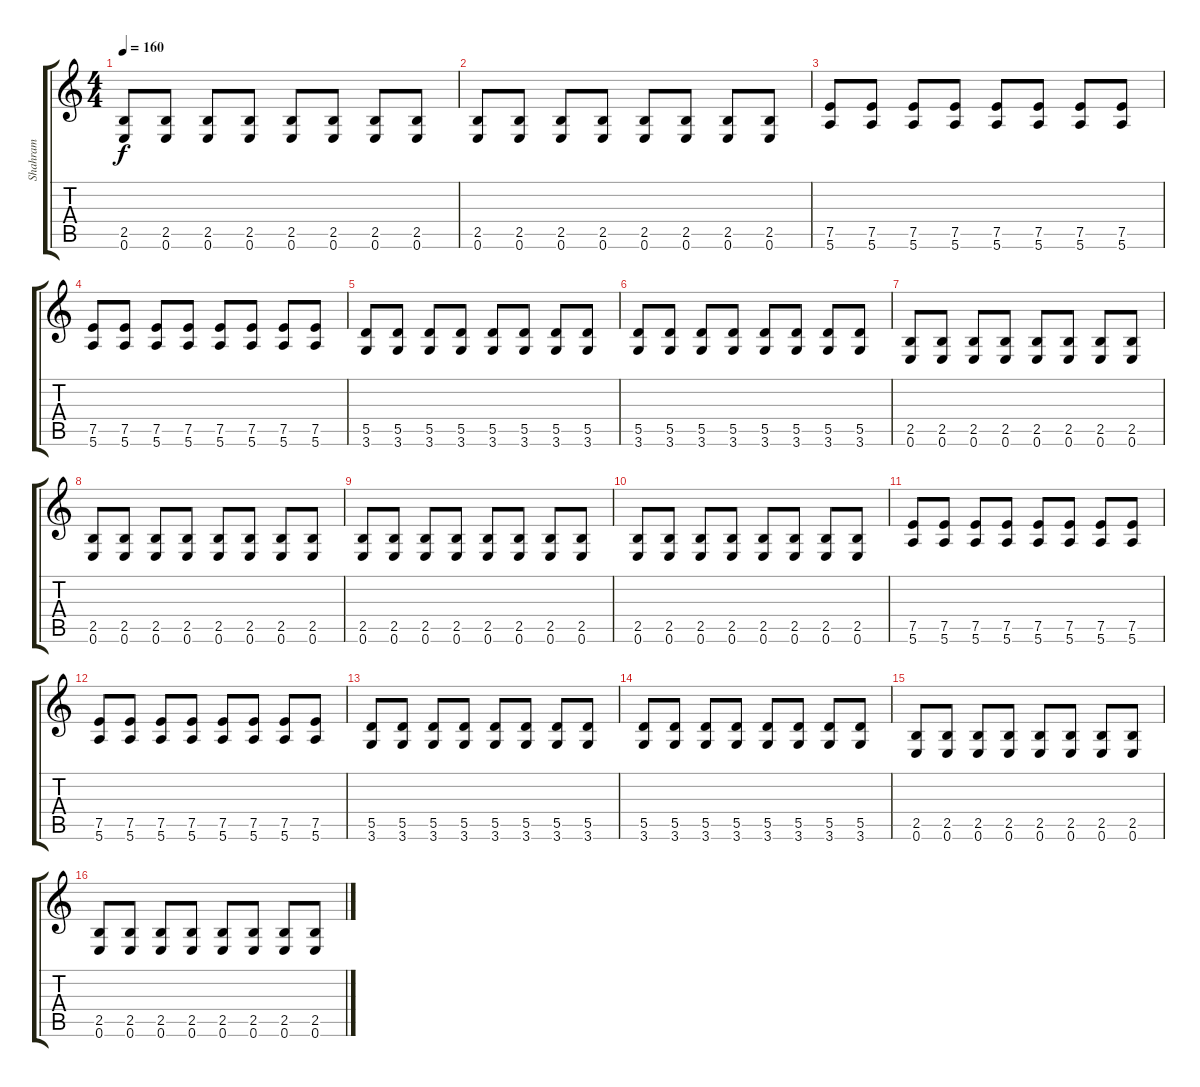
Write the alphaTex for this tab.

\track ("Shahram" "Shahram") {instrument distortionguitar}
\staff {score tabs}
\tuning (E4 B3 G3 D3 A2 E2) {hide}
\ts (4 4)
\tempo 160
\clef g2
\ks c
(2.5 0.6).8{dy f volume 12} (2.5 0.6).8 (2.5 0.6).8 (2.5 0.6).8 (2.5 0.6).8 (2.5 0.6).8 (2.5 0.6).8 (2.5 0.6).8 |
(2.5 0.6).8 (2.5 0.6).8 (2.5 0.6).8 (2.5 0.6).8 (2.5 0.6).8 (2.5 0.6).8 (2.5 0.6).8 (2.5 0.6).8 |
(7.5 5.6).8 (7.5 5.6).8 (7.5 5.6).8 (7.5 5.6).8 (7.5 5.6).8 (7.5 5.6).8 (7.5 5.6).8 (7.5 5.6).8 |
(7.5 5.6).8 (7.5 5.6).8 (7.5 5.6).8 (7.5 5.6).8 (7.5 5.6).8 (7.5 5.6).8 (7.5 5.6).8 (7.5 5.6).8 |
(5.5 3.6).8 (5.5 3.6).8 (5.5 3.6).8 (5.5 3.6).8 (5.5 3.6).8 (5.5 3.6).8 (5.5 3.6).8 (5.5 3.6).8 |
(5.5 3.6).8 (5.5 3.6).8 (5.5 3.6).8 (5.5 3.6).8 (5.5 3.6).8 (5.5 3.6).8 (5.5 3.6).8 (5.5 3.6).8 |
(2.5 0.6).8 (2.5 0.6).8 (2.5 0.6).8 (2.5 0.6).8 (2.5 0.6).8 (2.5 0.6).8 (2.5 0.6).8 (2.5 0.6).8 |
(2.5 0.6).8 (2.5 0.6).8 (2.5 0.6).8 (2.5 0.6).8 (2.5 0.6).8 (2.5 0.6).8 (2.5 0.6).8 (2.5 0.6).8 |
(2.5 0.6).8{volume 12} (2.5 0.6).8 (2.5 0.6).8 (2.5 0.6).8 (2.5 0.6).8 (2.5 0.6).8 (2.5 0.6).8 (2.5 0.6).8 |
(2.5 0.6).8 (2.5 0.6).8 (2.5 0.6).8 (2.5 0.6).8 (2.5 0.6).8 (2.5 0.6).8 (2.5 0.6).8 (2.5 0.6).8 |
(7.5 5.6).8 (7.5 5.6).8 (7.5 5.6).8 (7.5 5.6).8 (7.5 5.6).8 (7.5 5.6).8 (7.5 5.6).8 (7.5 5.6).8 |
(7.5 5.6).8 (7.5 5.6).8 (7.5 5.6).8 (7.5 5.6).8 (7.5 5.6).8 (7.5 5.6).8 (7.5 5.6).8 (7.5 5.6).8 |
(5.5 3.6).8 (5.5 3.6).8 (5.5 3.6).8 (5.5 3.6).8 (5.5 3.6).8 (5.5 3.6).8 (5.5 3.6).8 (5.5 3.6).8 |
(5.5 3.6).8 (5.5 3.6).8 (5.5 3.6).8 (5.5 3.6).8 (5.5 3.6).8 (5.5 3.6).8 (5.5 3.6).8 (5.5 3.6).8 |
(2.5 0.6).8 (2.5 0.6).8 (2.5 0.6).8 (2.5 0.6).8 (2.5 0.6).8 (2.5 0.6).8 (2.5 0.6).8 (2.5 0.6).8 |
(2.5 0.6).8 (2.5 0.6).8 (2.5 0.6).8 (2.5 0.6).8 (2.5 0.6).8 (2.5 0.6).8 (2.5 0.6).8 (2.5 0.6).8
